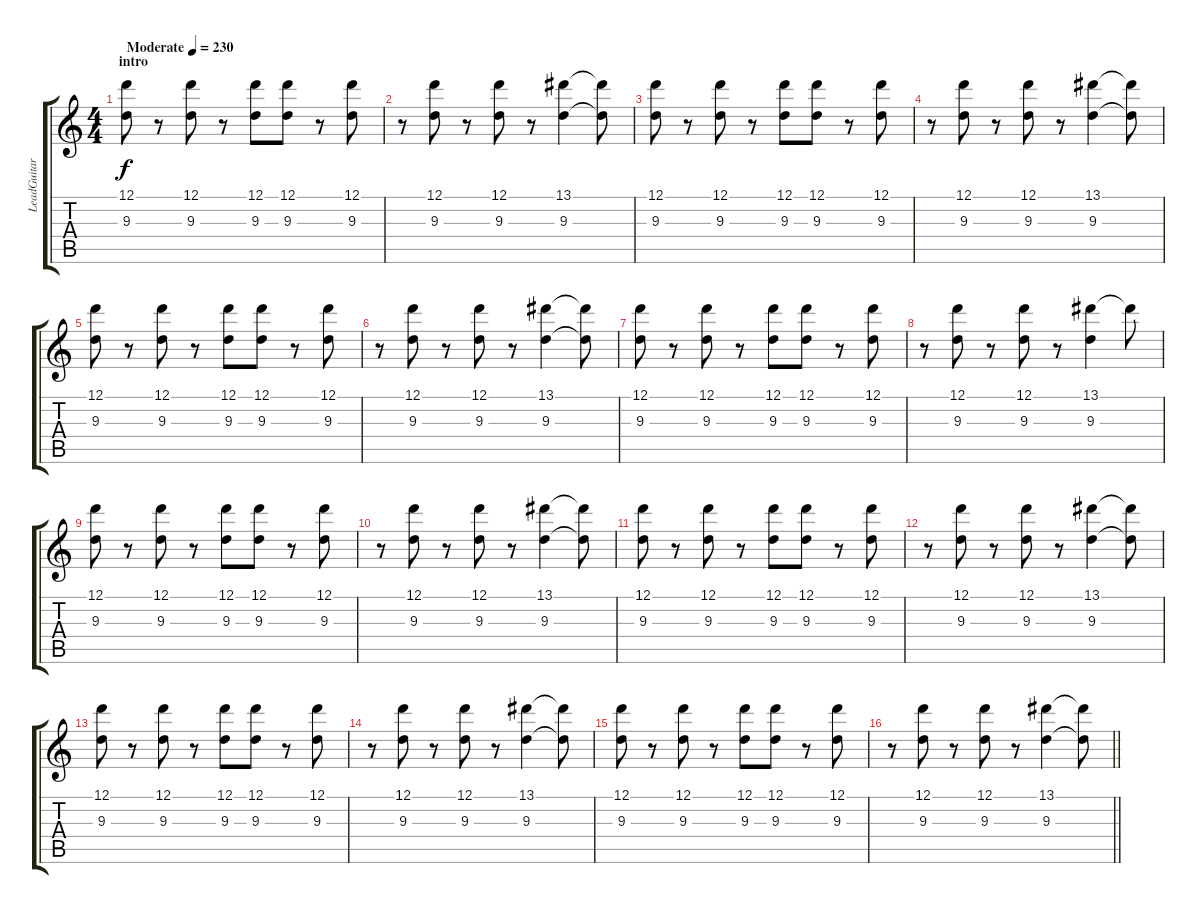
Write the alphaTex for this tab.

\track ("LeadGuitar" "LeadGuitar") {instrument overdrivenguitar}
\staff {score tabs}
\tuning (D4 A3 F3 C3 G2 C2) {hide}
\ts (4 4)
\section ("" "intro")
\tempo (230 "Moderate")
\clef g2
\ks c
(12.1 9.3).8{dy f instrument overdrivenguitar} r.8 (12.1 9.3).8 r.8 (12.1 9.3).8 (12.1 9.3).8 r.8 (12.1 9.3).8 |
r.8 (12.1 9.3).8 r.8 (12.1 9.3).8 r.8 (13.1 9.3).4 (13.1{t} 9.3{t}).8 |
(12.1 9.3).8 r.8 (12.1 9.3).8 r.8 (12.1 9.3).8 (12.1 9.3).8 r.8 (12.1 9.3).8 |
r.8 (12.1 9.3).8 r.8 (12.1 9.3).8 r.8 (13.1 9.3).4 (13.1{t} 9.3{t}).8 |
(12.1 9.3).8 r.8 (12.1 9.3).8 r.8 (12.1 9.3).8 (12.1 9.3).8 r.8 (12.1 9.3).8 |
r.8 (12.1 9.3).8 r.8 (12.1 9.3).8 r.8 (13.1 9.3).4 (13.1{t} 9.3{t}).8 |
(12.1 9.3).8 r.8 (12.1 9.3).8 r.8 (12.1 9.3).8 (12.1 9.3).8 r.8 (12.1 9.3).8 |
r.8 (12.1 9.3).8 r.8 (12.1 9.3).8 r.8 (13.1 9.3).4 13.1{t}.8 |
(12.1 9.3).8 r.8 (12.1 9.3).8 r.8 (12.1 9.3).8 (12.1 9.3).8 r.8 (12.1 9.3).8 |
r.8 (12.1 9.3).8 r.8 (12.1 9.3).8 r.8 (13.1 9.3).4 (13.1{t} 9.3{t}).8 |
(12.1 9.3).8 r.8 (12.1 9.3).8 r.8 (12.1 9.3).8 (12.1 9.3).8 r.8 (12.1 9.3).8 |
r.8 (12.1 9.3).8 r.8 (12.1 9.3).8 r.8 (13.1 9.3).4 (13.1{t} 9.3{t}).8 |
(12.1 9.3).8 r.8 (12.1 9.3).8 r.8 (12.1 9.3).8 (12.1 9.3).8 r.8 (12.1 9.3).8 |
r.8 (12.1 9.3).8 r.8 (12.1 9.3).8 r.8 (13.1 9.3).4 (13.1{t} 9.3{t}).8 |
(12.1 9.3).8 r.8 (12.1 9.3).8 r.8 (12.1 9.3).8 (12.1 9.3).8 r.8 (12.1 9.3).8 |
\barLineRight lightlight
r.8 (12.1 9.3).8 r.8 (12.1 9.3).8 r.8 (13.1 9.3).4 (13.1{t} 9.3{t}).8
